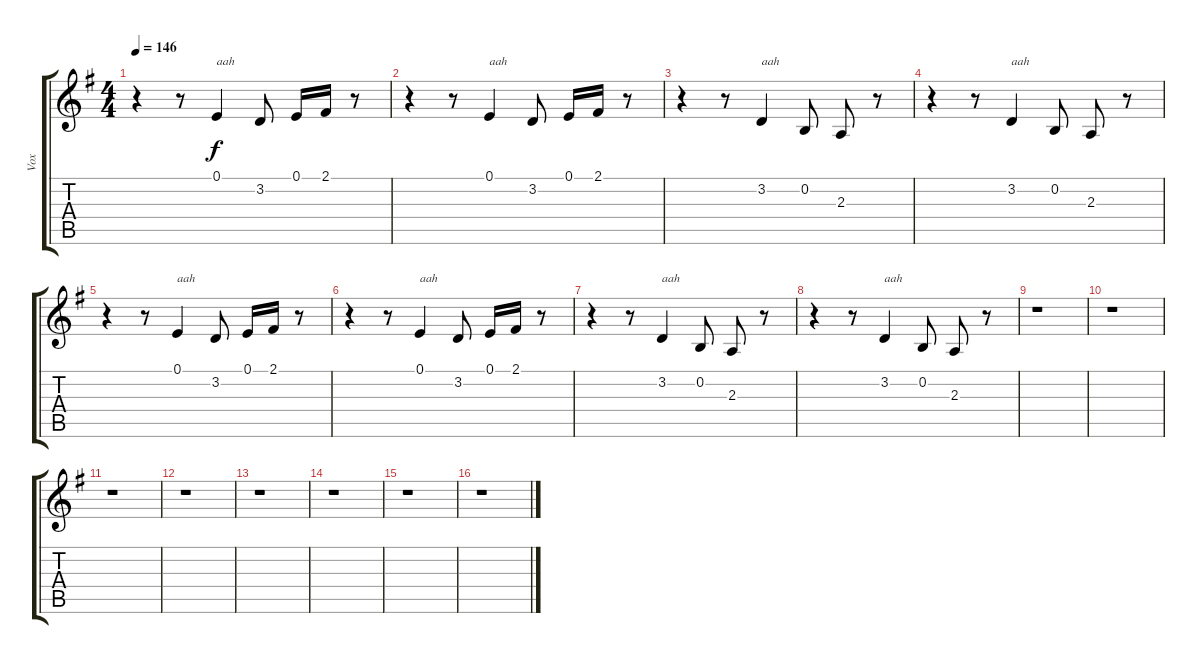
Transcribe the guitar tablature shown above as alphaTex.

\track ("Vox" "Vox") {instrument violin}
\staff {score tabs}
\tuning (E4 B3 G3 D3 A2 E2) {hide}
\ts (4 4)
\tempo 146
\clef g2
\ks g
r.4{dy f} r.8 0.1.4{txt "aah"} 3.2.8 0.1.16 2.1.16 r.8 |
r.4 r.8 0.1.4{txt "aah"} 3.2.8 0.1.16 2.1.16 r.8 |
r.4 r.8 3.2.4{txt "aah"} 0.2.8 2.3.8 r.8 |
r.4 r.8 3.2.4{txt "aah"} 0.2.8 2.3.8 r.8 |
r.4 r.8 0.1.4{txt "aah"} 3.2.8 0.1.16 2.1.16 r.8 |
r.4 r.8 0.1.4{txt "aah"} 3.2.8 0.1.16 2.1.16 r.8 |
r.4 r.8 3.2.4{txt "aah"} 0.2.8 2.3.8 r.8 |
r.4 r.8 3.2.4{txt "aah"} 0.2.8 2.3.8 r.8 |
r.1 |
r.1 |
r.1 |
r.1 |
r.1 |
r.1 |
r.1 |
r.1
